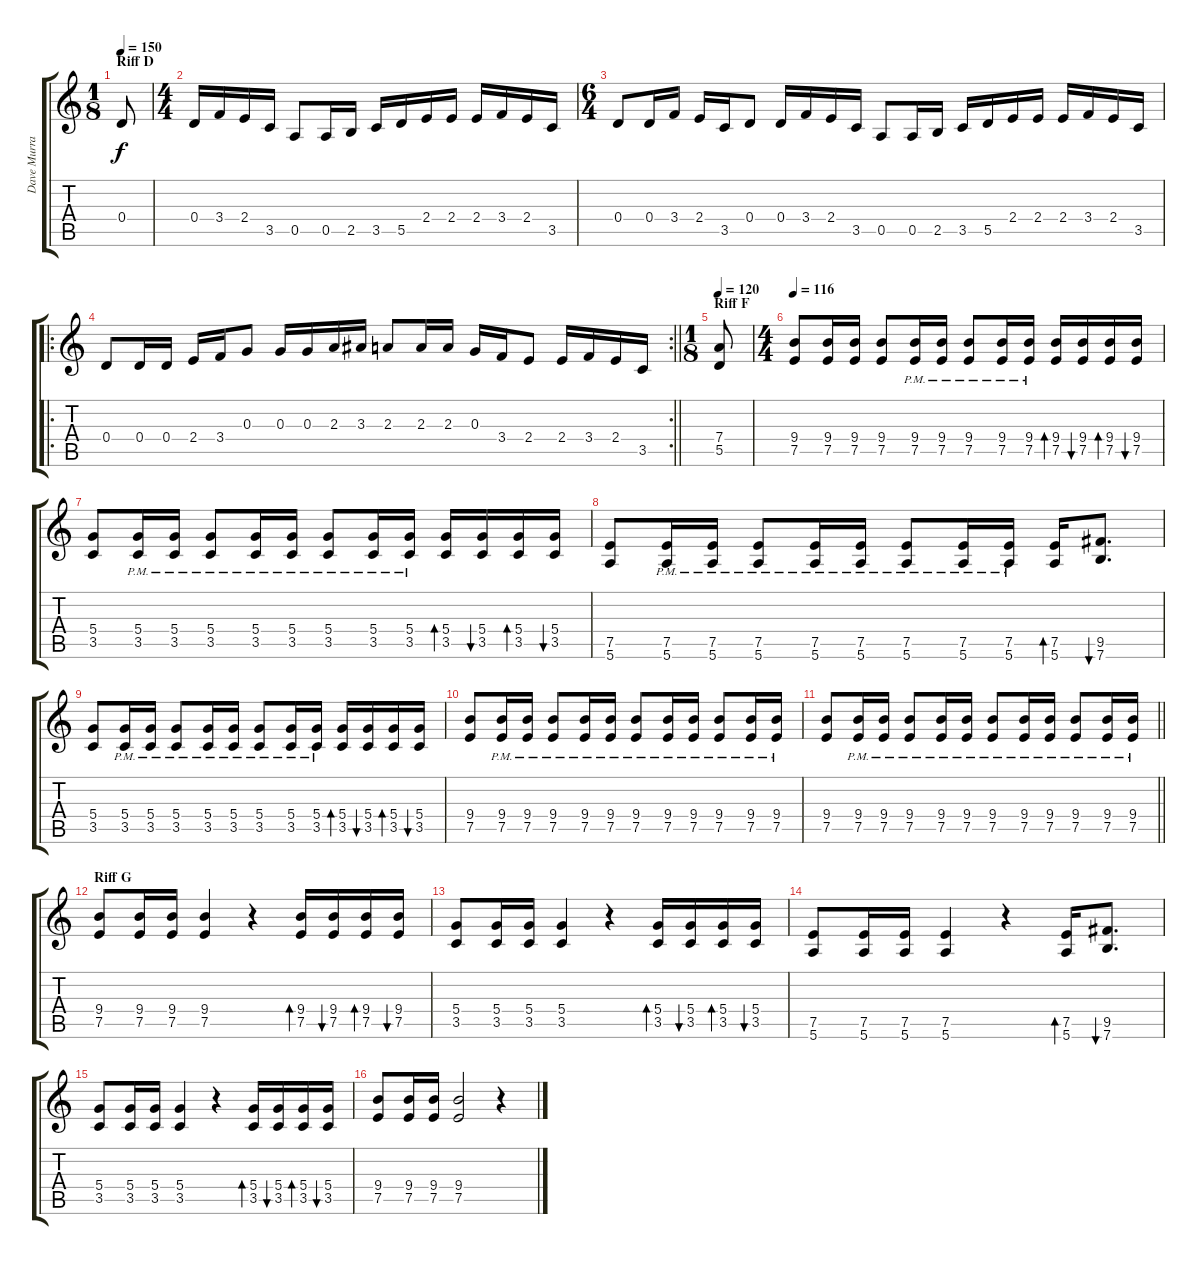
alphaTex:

\track ("Dave Murray" "Dave Murra") {instrument distortionguitar}
\staff {score tabs}
\tuning (E4 B3 G3 D3 A2 E2) {hide}
\ts (1 8)
\section ("" "Riff D")
\tempo 150
\clef g2
\ks c
0.4.8{dy f} |
\ts (4 4)
0.4.16 3.4.16 2.4.16 3.5.16 0.5.8 0.5.16 2.5.16 3.5.16 5.5.16 2.4.16 2.4.16 2.4.16 3.4.16 2.4.16 3.5.16 |
\ts (6 4)
0.4.8 0.4.16 3.4.16 2.4.16 3.5.16 0.4.8 0.4.16 3.4.16 2.4.16 3.5.16 0.5.8 0.5.16 2.5.16 3.5.16 5.5.16 2.4.16 2.4.16 2.4.16 3.4.16 2.4.16 3.5.16 |
\ro
\rc 2
\barLineRight lightlight
0.4.8 0.4.16 0.4.16 2.4.16 3.4.16 0.3.8 0.3.16 0.3.16 2.3.16 3.3.16 2.3.8 2.3.16 2.3.16 0.3.16 3.4.16 2.4.8 2.4.16 3.4.16 2.4.16 3.5.16 |
\ts (1 8)
\section ("" "Riff F")
\tempo 120
(7.4 5.5).8 |
\ts (4 4)
\tempo 116
(9.4 7.5).8 (9.4 7.5).16 (9.4 7.5).16 (9.4 7.5).8 (9.4{pm} 7.5{pm}).16 (9.4{pm} 7.5{pm}).16 (9.4{pm} 7.5{pm}).8 (9.4{pm} 7.5{pm}).16 (9.4{pm} 7.5{pm}).16 (9.4 7.5).16{bd 120} (9.4 7.5).16{bu 120} (9.4 7.5).16{bd 120} (9.4 7.5).16{bu 120} |
(5.4 3.5).8 (5.4{pm} 3.5{pm}).16 (5.4{pm} 3.5{pm}).16 (5.4{pm} 3.5{pm}).8 (5.4{pm} 3.5{pm}).16 (5.4{pm} 3.5{pm}).16 (5.4{pm} 3.5{pm}).8 (5.4{pm} 3.5{pm}).16 (5.4{pm} 3.5{pm}).16 (5.4 3.5).16{bd 120} (5.4 3.5).16{bu 120} (5.4 3.5).16{bd 120} (5.4 3.5).16{bu 120} |
(7.5 5.6).8 (7.5{pm} 5.6{pm}).16 (7.5{pm} 5.6{pm}).16 (7.5{pm} 5.6{pm}).8 (7.5{pm} 5.6{pm}).16 (7.5{pm} 5.6{pm}).16 (7.5{pm} 5.6{pm}).8 (7.5{pm} 5.6{pm}).16 (7.5{pm} 5.6{pm}).16 (7.5 5.6).16{bd 120} (9.5 7.6).8{d bu 120} |
(5.4 3.5).8 (5.4{pm} 3.5{pm}).16 (5.4{pm} 3.5{pm}).16 (5.4{pm} 3.5{pm}).8 (5.4{pm} 3.5{pm}).16 (5.4{pm} 3.5{pm}).16 (5.4{pm} 3.5{pm}).8 (5.4{pm} 3.5{pm}).16 (5.4{pm} 3.5{pm}).16 (5.4 3.5).16{bd 120} (5.4 3.5).16{bu 120} (5.4 3.5).16{bd 120} (5.4 3.5).16{bu 120} |
(9.4 7.5).8 (9.4{pm} 7.5{pm}).16 (9.4{pm} 7.5{pm}).16 (9.4{pm} 7.5{pm}).8 (9.4{pm} 7.5{pm}).16 (9.4{pm} 7.5{pm}).16 (9.4{pm} 7.5{pm}).8 (9.4{pm} 7.5{pm}).16 (9.4{pm} 7.5{pm}).16 (9.4{pm} 7.5{pm}).8 (9.4{pm} 7.5{pm}).16 (9.4{pm} 7.5{pm}).16 |
\barLineRight lightlight
(9.4 7.5).8 (9.4{pm} 7.5{pm}).16 (9.4{pm} 7.5{pm}).16 (9.4{pm} 7.5{pm}).8 (9.4{pm} 7.5{pm}).16 (9.4{pm} 7.5{pm}).16 (9.4{pm} 7.5{pm}).8 (9.4{pm} 7.5{pm}).16 (9.4{pm} 7.5{pm}).16 (9.4{pm} 7.5{pm}).8 (9.4{pm} 7.5{pm}).16 (9.4{pm} 7.5{pm}).16 |
\section ("" "Riff G")
(9.4 7.5).8 (9.4 7.5).16 (9.4 7.5).16 (9.4 7.5).4 r.4 (9.4 7.5).16{bd 120} (9.4 7.5).16{bu 120} (9.4 7.5).16{bd 120} (9.4 7.5).16{bu 120} |
(5.4 3.5).8 (5.4 3.5).16 (5.4 3.5).16 (5.4 3.5).4 r.4 (5.4 3.5).16{bd 120} (5.4 3.5).16{bu 120} (5.4 3.5).16{bd 120} (5.4 3.5).16{bu 120} |
(7.5 5.6).8 (7.5 5.6).16 (7.5 5.6).16 (7.5 5.6).4 r.4 (7.5 5.6).16{bd 120} (9.5 7.6).8{d bu 120} |
(5.4 3.5).8 (5.4 3.5).16 (5.4 3.5).16 (5.4 3.5).4 r.4 (5.4 3.5).16{bd 120} (5.4 3.5).16{bu 120} (5.4 3.5).16{bd 120} (5.4 3.5).16{bu 120} |
(9.4 7.5).8 (9.4 7.5).16 (9.4 7.5).16 (9.4 7.5).2 r.4
